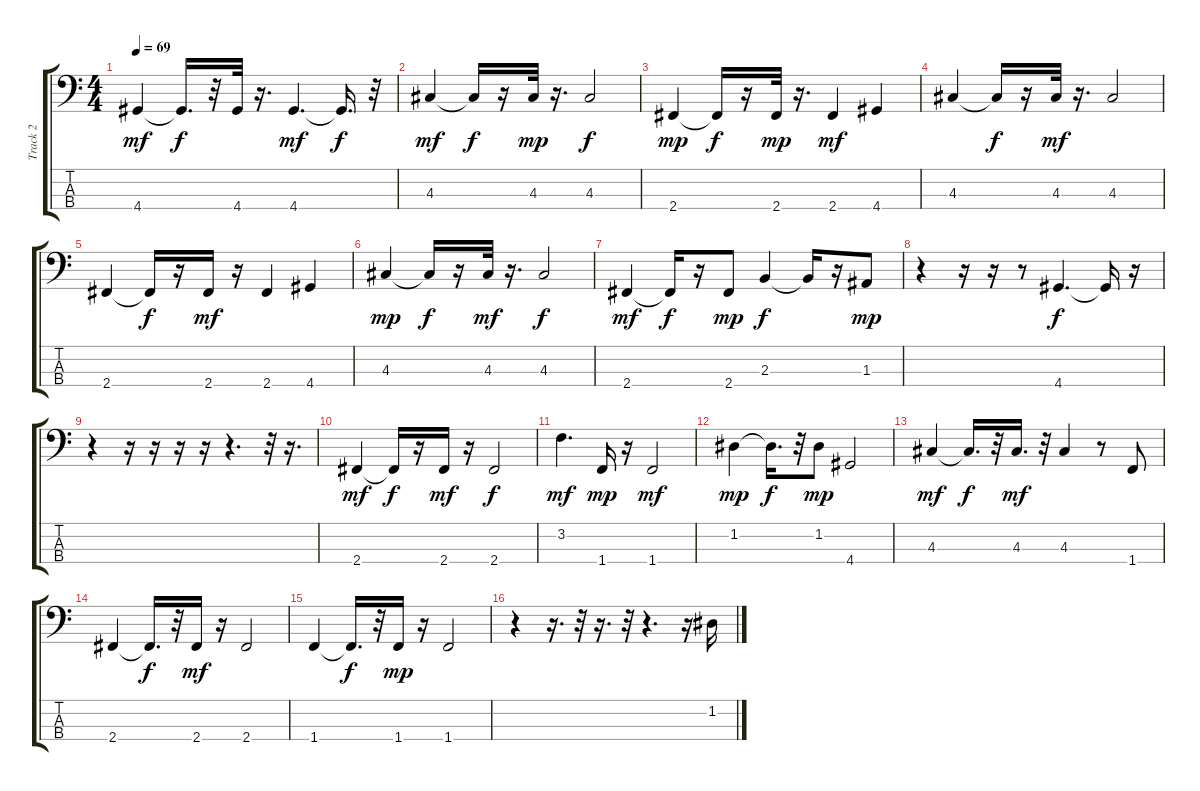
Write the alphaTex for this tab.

\track ("Track 2" "Track 2") {instrument electricbassfinger}
\staff {score tabs}
\tuning (G2 D2 A1 E1) {hide}
\ts (4 4)
\tempo 69
\clef f4
\ks c
4.4.4{dy mf} 4.4{t}.16{d dy f} r.32 4.4.32 r.16{d} 4.4.4{d dy mf} 4.4{t}.16{d dy f} r.32 |
4.3.4{dy mf} 4.3{t}.16{dy f} r.16 4.3.32{dy mp} r.16{d} 4.3.2{dy f} |
2.4.4{dy mp} 2.4{t}.16{dy f} r.16 2.4.32{dy mp} r.16{d} 2.4.4{dy mf} 4.4.4 |
4.3.4 4.3{t}.16{dy f} r.16 4.3.32{dy mf} r.16{d} 4.3.2 |
2.4.4 2.4{t}.16{dy f} r.16 2.4.16{dy mf} r.16 2.4.4 4.4.4 |
4.3.4{dy mp} 4.3{t}.16{dy f} r.16 4.3.32{dy mf} r.16{d} 4.3.2{dy f} |
2.4.4{dy mf} 2.4{t}.16{dy f} r.16 2.4.8{dy mp} 2.3.4{dy f} 2.3{t}.16 r.16 1.3.8{dy mp} |
r.4 r.16 r.16 r.8 4.4.4{d dy f} 4.4{t}.16 r.16 |
r.4 r.16 r.16 r.16 r.16 r.4{d} r.32 r.16{d} |
2.4.4{dy mf} 2.4{t}.16{dy f} r.16 2.4.16{dy mf} r.16 2.4.2{dy f} |
3.2.4{d dy mf} 1.4.16{dy mp} r.16 1.4.2{dy mf} |
1.2.4{dy mp} 1.2{t}.16{d dy f} r.32 1.2.8{dy mp} 4.4.2 |
4.3.4{dy mf} 4.3{t}.16{d dy f} r.32 4.3.16{d dy mf} r.32 4.3.4 r.8 1.4.8 |
2.4.4 2.4{t}.16{d dy f} r.32 2.4.16{dy mf} r.16 2.4.2 |
1.4.4 1.4{t}.16{d dy f} r.32 1.4.16{dy mp} r.16 1.4.2 |
r.4 r.16{d} r.32 r.16{d} r.32 r.4{d} r.16 1.2.16
